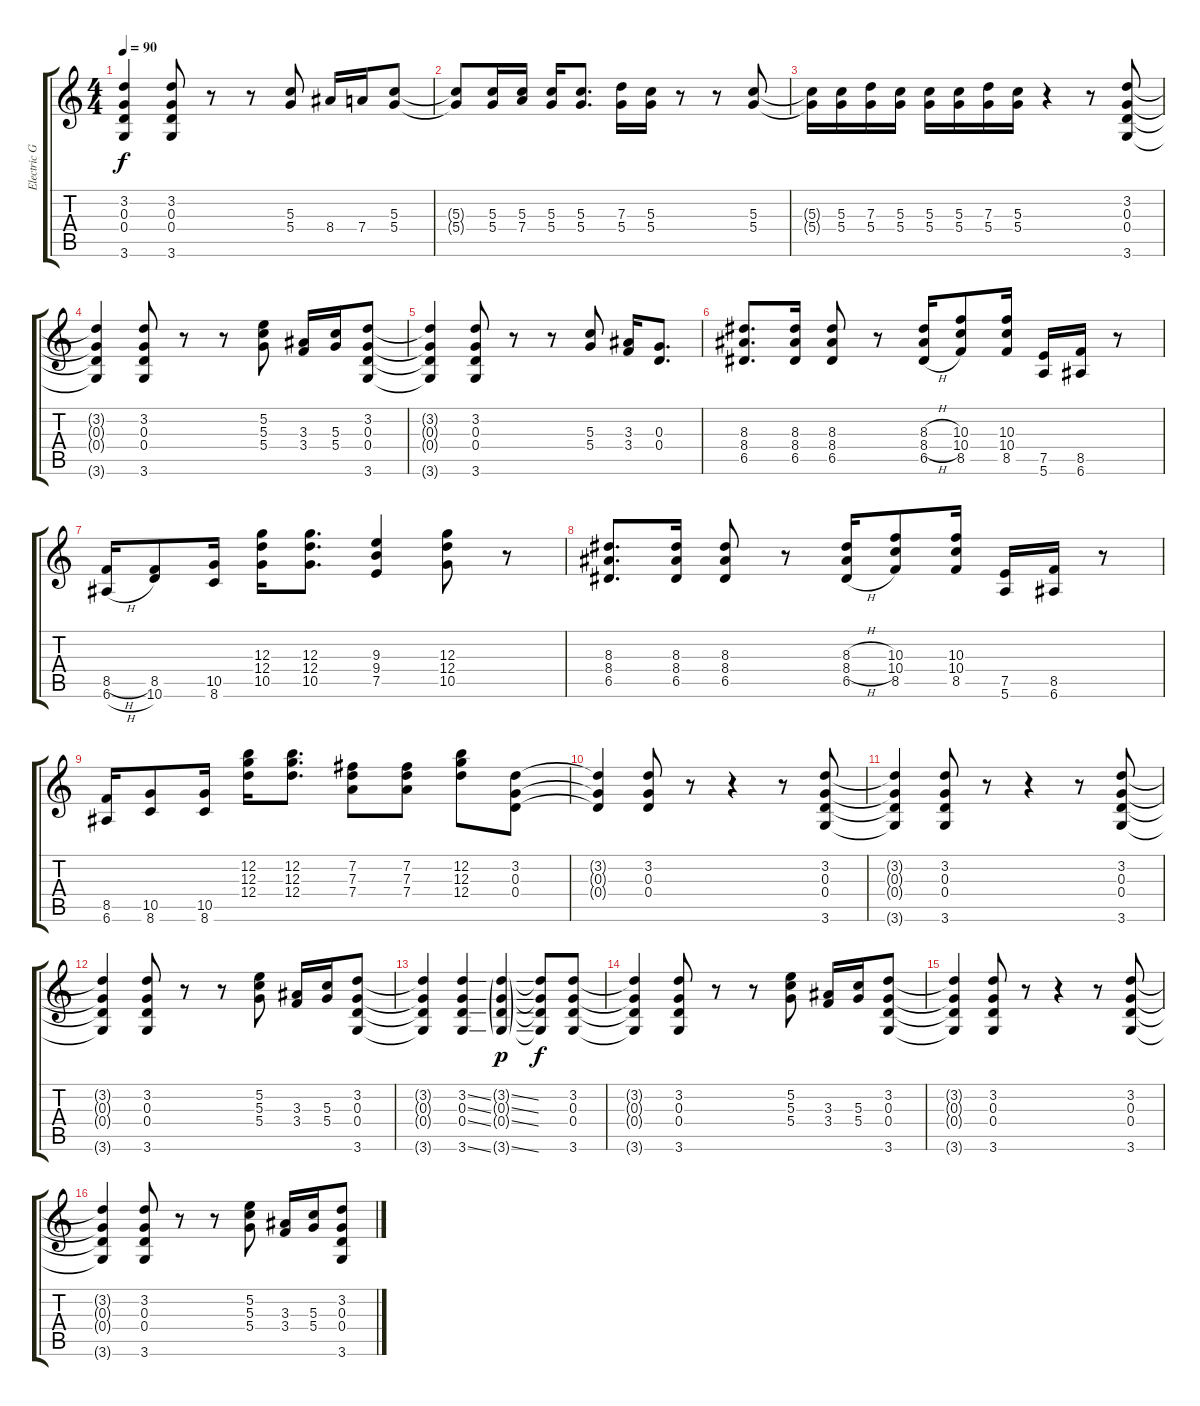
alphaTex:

\track ("Electric Guitar III (Backing)" "Electric G") {instrument distortionguitar}
\staff {score tabs}
\tuning (E4 B3 G3 D3 A2 E2) {hide}
\ts (4 4)
\tempo 90
\clef g2
\ks c
(3.2{t} 0.3{t} 0.4{t} 3.6{t}).4{dy f} (3.2 0.3 0.4 3.6).8 r.8 r.8 (5.3 5.4).8 8.4.16 7.4.16 (5.3 5.4).8 |
(5.3{t} 5.4{t}).8 (5.3 5.4).16 (5.3 7.4).16 (5.3 5.4).16 (5.3 5.4).8{d} (7.3 5.4).16 (5.3 5.4).16 r.8 r.8 (5.3 5.4).8 |
(5.3{t} 5.4{t}).16 (5.3 5.4).16 (7.3 5.4).16 (5.3 5.4).16 (5.3 5.4).16 (5.3 5.4).16 (7.3 5.4).16 (5.3 5.4).16 r.4 r.8 (3.2 0.3 0.4 3.6).8 |
(3.2{t} 0.3{t} 0.4{t} 3.6{t}).4 (3.2 0.3 0.4 3.6).8 r.8 r.8 (5.2 5.3 5.4).8 (3.3 3.4).16 (5.3 5.4).16 (3.2 0.3 0.4 3.6).8 |
(3.2{t} 0.3{t} 0.4{t} 3.6{t}).4 (3.2 0.3 0.4 3.6).8 r.8 r.8 (5.3 5.4).8 (3.3 3.4).16 (0.3 0.4).8{d} |
(8.3 8.4 6.5).8{d} (8.3 8.4 6.5).16 (8.3 8.4 6.5).8 r.8 (8.3{h} 8.4{h} 6.5{h}).16 (10.3 10.4 8.5).8 (10.3 10.4 8.5).16 (7.5 5.6).16 (8.5 6.6).16 r.8 |
(8.5{h} 6.6{h}).16 (8.5 10.6).8 (10.5 8.6).16 (12.3 12.4 10.5).16 (12.3 12.4 10.5).8{d} (9.3 9.4 7.5).4 (12.3 12.4 10.5).8 r.8 |
(8.3 8.4 6.5).8{d} (8.3 8.4 6.5).16 (8.3 8.4 6.5).8 r.8 (8.3{h} 8.4{h} 6.5{h}).16 (10.3 10.4 8.5).8 (10.3 10.4 8.5).16 (7.5 5.6).16 (8.5 6.6).16 r.8 |
(8.5 6.6).16 (10.5 8.6).8 (10.5 8.6).16 (12.2 12.3 12.4).16 (12.2 12.3 12.4).8{d} (7.2 7.3 7.4).8 (7.2 7.3 7.4).8 (12.2 12.3 12.4).8 (3.2 0.3 0.4).8 |
(3.2{t} 0.3{t} 0.4{t}).4 (3.2 0.3 0.4).8 r.8 r.4 r.8 (3.2 0.3 0.4 3.6).8 |
(3.2{t} 0.3{t} 0.4{t} 3.6{t}).4 (3.2 0.3 0.4 3.6).8 r.8 r.4 r.8 (3.2 0.3 0.4 3.6).8 |
(3.2{t} 0.3{t} 0.4{t} 3.6{t}).4 (3.2 0.3 0.4 3.6).8 r.8 r.8 (5.2 5.3 5.4).8 (3.3 3.4).16 (5.3 5.4).16 (3.2 0.3 0.4 3.6).8 |
(3.2{t} 0.3{t} 0.4{t} 3.6{t}).4 (3.2{ss} 0.3{ss} 0.4{ss} 3.6{ss}).4 (3.2{ss g} 0.3{ss g} 0.4{ss g} 3.6{ss g}).4{dy p} (3.2{t} 0.3{t} 0.4{t} 3.6{t}).8{dy f} (3.2 0.3 0.4 3.6).8 |
(3.2{t} 0.3{t} 0.4{t} 3.6{t}).4 (3.2 0.3 0.4 3.6).8 r.8 r.8 (5.2 5.3 5.4).8 (3.3 3.4).16 (5.3 5.4).16 (3.2 0.3 0.4 3.6).8 |
(3.2{t} 0.3{t} 0.4{t} 3.6{t}).4 (3.2 0.3 0.4 3.6).8 r.8 r.4 r.8 (3.2 0.3 0.4 3.6).8 |
(3.2{t} 0.3{t} 0.4{t} 3.6{t}).4 (3.2 0.3 0.4 3.6).8 r.8 r.8 (5.2 5.3 5.4).8 (3.3 3.4).16 (5.3 5.4).16 (3.2 0.3 0.4 3.6).8
